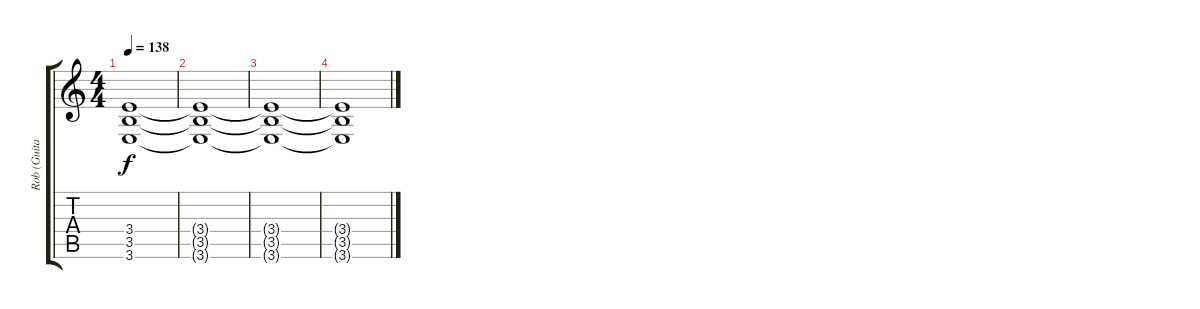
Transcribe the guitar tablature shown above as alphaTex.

\track ("Rob (Guitar)" "Rob (Guita") {instrument overdrivenguitar}
\staff {score tabs}
\tuning (Eb4 Bb3 Gb3 Db3 Ab2 Db2) {hide}
\ts (4 4)
\tempo 138
\clef g2
\ks c
(3.4 3.5 3.6).1{dy f} |
(3.4{t} 3.5{t} 3.6{t}).1 |
(3.4{t} 3.5{t} 3.6{t}).1 |
(3.4{t} 3.5{t} 3.6{t}).1
